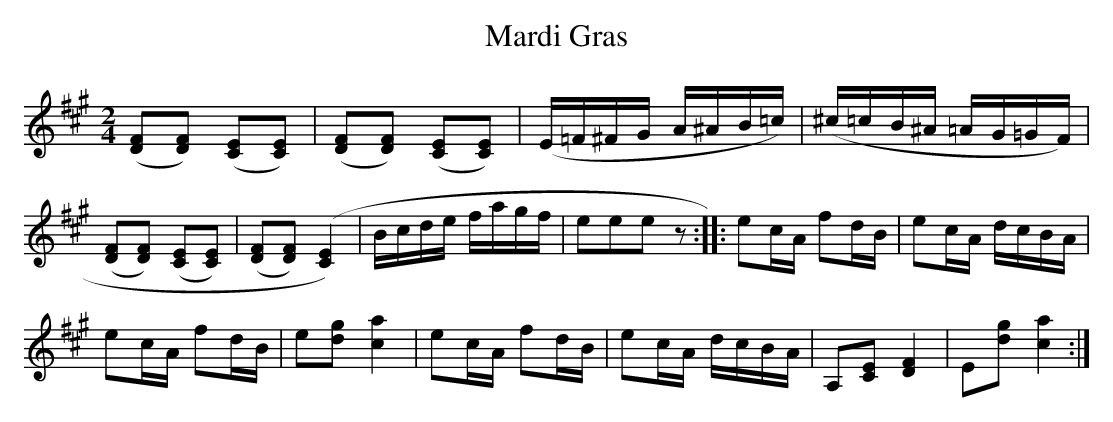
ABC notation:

X:1
T:Mardi Gras
M:2/4
L:1/8
K:A
([.DF][.DF]) ([.CE][.CE]) | ([.DF][.DF]) ([.CE][.CE])|(E/=F/^F/G/ A/^A/B/=c/)|(^c/=c/B/^A/ =A/G/=G/F/)|
([.DF][.DF]) ([.CE][.CE])| ([.DF][.DF]) ([C2E2])|B/c/d/e/ f/a/g/f/|eee z :: ec/A/ fd/B/|ec/A/ d/c/B/A/|
ec/A/ fd/B/|e[dg] [c2a2]|ec/A/ fd/B/|ec/A/ d/c/B/A/|A,[CE] [D2F2]|E[dg] [c2a2]:|
